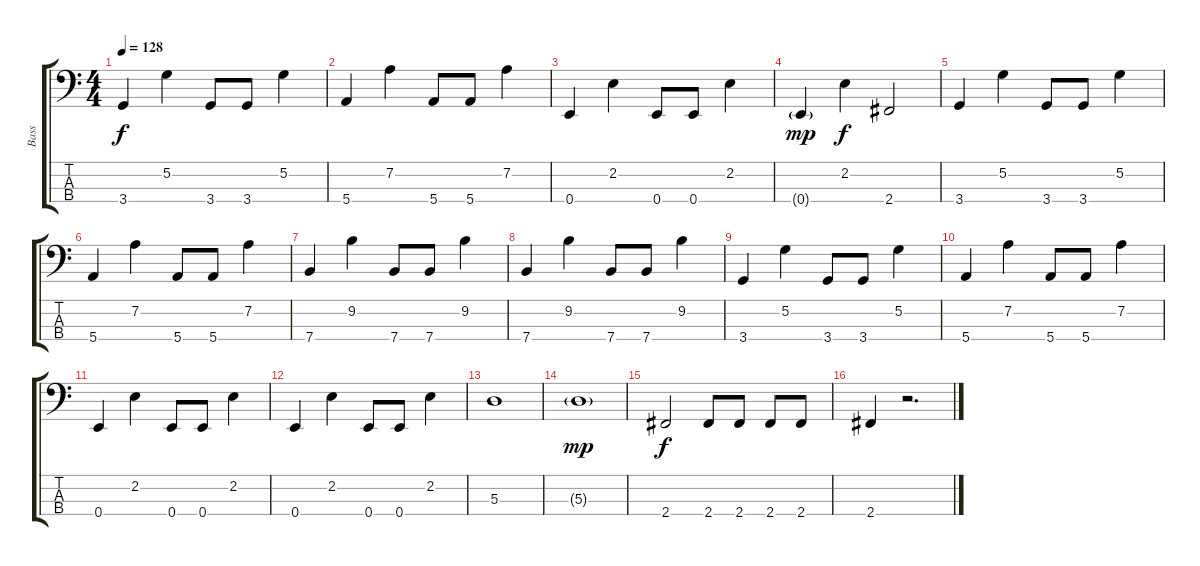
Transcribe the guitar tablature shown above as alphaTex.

\track ("Bass" "Bass") {instrument electricbassfinger}
\staff {score tabs}
\tuning (G2 D2 A1 E1) {hide}
\ts (4 4)
\tempo 128
\clef f4
\ks c
3.4.4{dy f} 5.2.4 3.4.8 3.4.8 5.2.4 |
5.4.4 7.2.4 5.4.8 5.4.8 7.2.4 |
0.4.4 2.2.4 0.4.8 0.4.8 2.2.4 |
0.4{g}.4{dy mp} 2.2.4{dy f} 2.4.2 |
3.4.4 5.2.4 3.4.8 3.4.8 5.2.4 |
5.4.4 7.2.4 5.4.8 5.4.8 7.2.4 |
7.4.4 9.2.4 7.4.8 7.4.8 9.2.4 |
7.4.4 9.2.4 7.4.8 7.4.8 9.2.4 |
3.4.4 5.2.4 3.4.8 3.4.8 5.2.4 |
5.4.4 7.2.4 5.4.8 5.4.8 7.2.4 |
0.4.4 2.2.4 0.4.8 0.4.8 2.2.4 |
0.4.4 2.2.4 0.4.8 0.4.8 2.2.4 |
5.3.1 |
5.3{g}.1{dy mp} |
2.4.2{dy f} 2.4.8 2.4.8 2.4.8 2.4.8 |
2.4.4 r.2{d}
